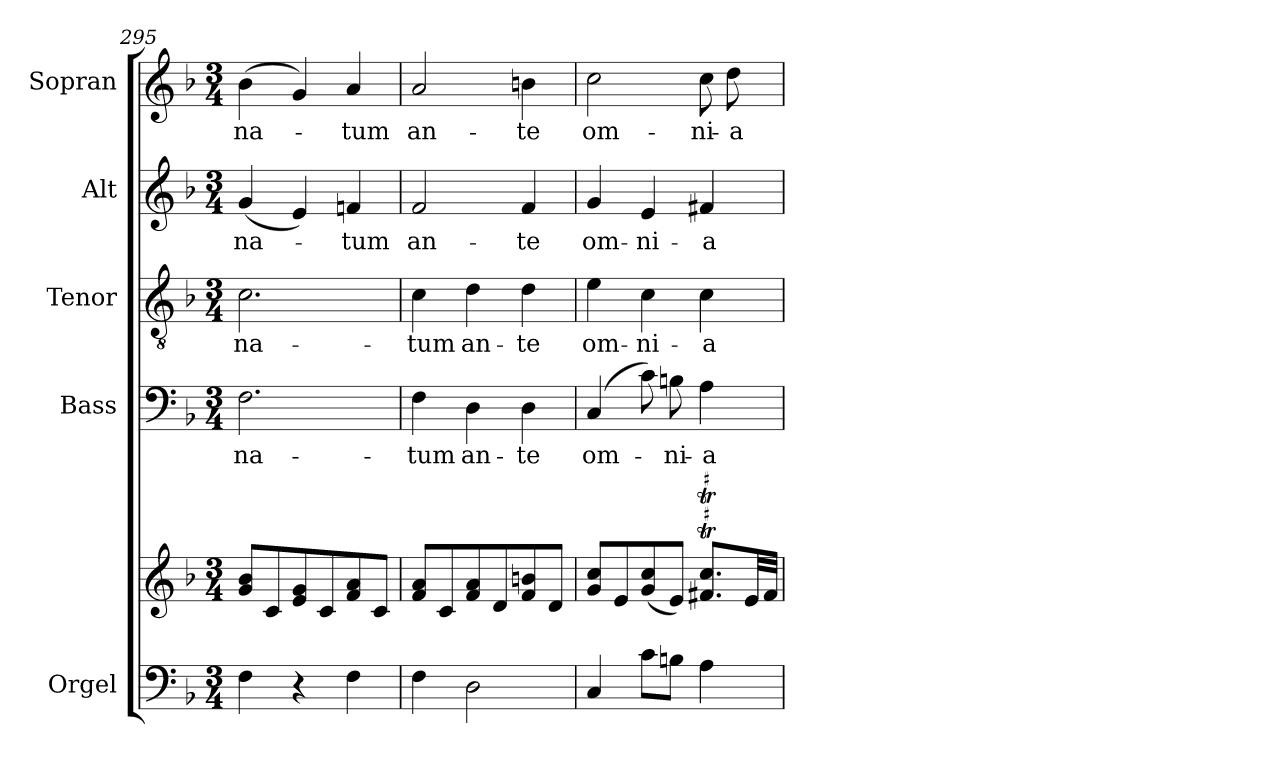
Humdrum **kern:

**kern	**kern	**kern	**text	**kern	**text	**kern	**text	**kern	**text
*part5	*part5	*part4	*part4	*part3	*part3	*part2	*part2	*part1	*part1
*staff6	*staff5	*staff4	*staff4	*staff3	*staff3	*staff2	*staff2	*staff1	*staff1
*I"Orgel	*	*I"Bass	*	*I"Tenor	*	*I"Alt	*	*I"Sopran	*
*I'Org.	*	*I'B	*	*I'T	*	*I'A	*	*I'S	*
*clefF4	*clefG2	*clefF4	*	*clefGv2	*	*clefG2	*	*clefG2	*
*k[b-]	*k[b-]	*k[b-]	*	*k[b-]	*	*k[b-]	*	*k[b-]	*
*F:	*F:	*F:	*	*F:	*	*F:	*	*F:	*
*M3/4	*M3/4	*M3/4	*	*M3/4	*	*M3/4	*	*M3/4	*
=295	=295	=295	=295	=295	=295	=295	=295	=295	=295
!	!	!	!LO:LY:b	!	!LO:LY:b	!	!LO:LY:b	!	!LO:LY:b
4F\	8g/ 8b-/L	2.F\	na-	2.c\	na-	(<4g/	na-	(>4b-\	na-
.	8c/	.	.	.	.	.	.	.	.
4r	8e/ 8g/	.	.	.	.	4e/)	.	4g/)	.
.	8c/	.	.	.	.	.	.	.	.
!	!	!	!	!	!	!	!LO:LY:b	!	!LO:LY:b
4F\	8f/ 8a/	.	.	.	.	4fn/	-tum	4a/	-tum
.	8c/J	.	.	.	.	.	.	.	.
!!LO:LB:g=z
=296	=296	=296	=296	=296	=296	=296	=296	=296	=296
!	!	!	!LO:LY:b	!	!LO:LY:b	!	!LO:LY:b	!	!LO:LY:b
4F\	8f/ 8a/L	4F\	-tum	4c\	-tum	2f/	an-	2a/	an-
.	8c/	.	.	.	.	.	.	.	.
!	!	!	!LO:LY:b	!	!LO:LY:b	!	!	!	!
2D\	8f/ 8a/	4D\	an-	4d\	an-	.	.	.	.
.	8d/	.	.	.	.	.	.	.	.
!	!	!	!LO:LY:b	!	!LO:LY:b	!	!LO:LY:b	!	!LO:LY:b
.	8f/ 8bn/	4D\	-te	4d\	-te	4f/	-te	4bn\	-te
.	8d/J	.	.	.	.	.	.	.	.
=297	=297	=297	=297	=297	=297	=297	=297	=297	=297
!	!	!	!LO:LY:b	!	!LO:LY:b	!	!LO:LY:b	!	!LO:LY:b
4C/	8g/ 8cc/L	(4C/	om-	4e\	om-	4g/	om-	2cc\	om-
.	8e/	.	.	.	.	.	.	.	.
!	!	!	!	!	!LO:LY:b	!	!LO:LY:b	!	!
8c\L	(<8g/ 8cc/	8c\)	.	4c\	-ni-	4e/	-ni-	.	.
!	!	!	!LO:LY:b	!	!	!	!	!	!
8Bn\J	8e/J)	8Bn\	-ni-	.	.	.	.	.	.
!	!	!	!LO:LY:b	!	!LO:LY:b	!	!LO:LY:b	!	!LO:LY:b
4A\	8.f#X/T 8.cc/TL	4A\	-a	4c\	-a	4f#X/	-a	8cc\	-ni-
!	!	!	!	!	!	!	!	!	!LO:LY:b
.	.	.	.	.	.	.	.	8dd\	-a
.	32e/LL	.	.	.	.	.	.	.	.
.	32f#/JJJ	.	.	.	.	.	.	.	.
=	=	=	=	=	=	=	=	=	=
*-	*-	*-	*-	*-	*-	*-	*-	*-	*-
